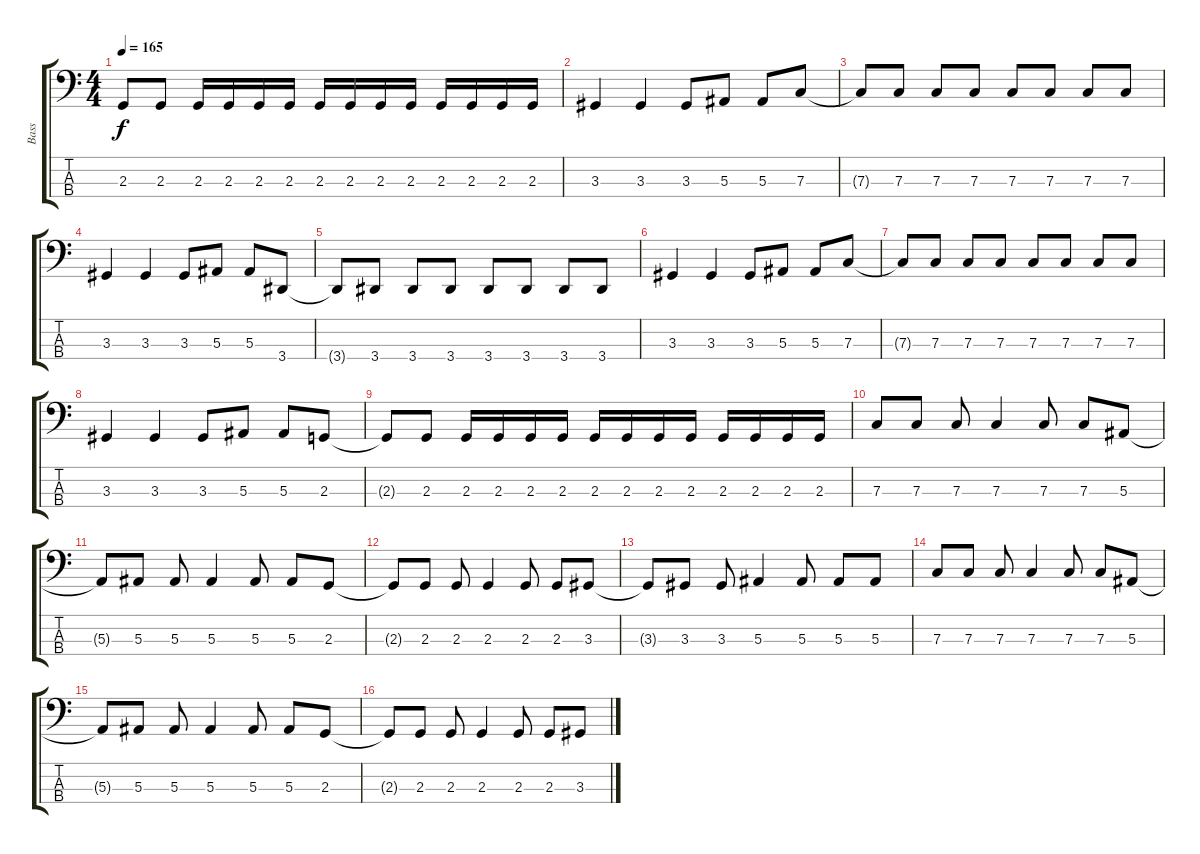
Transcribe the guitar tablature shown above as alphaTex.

\track ("Bass" "Bass") {instrument electricbassfinger}
\staff {score tabs}
\tuning (Eb2 Bb1 F1 C1) {hide}
\ts (4 4)
\tempo 165
\clef f4
\ks c
2.3{t}.8{dy f} 2.3.8 2.3.16 2.3.16 2.3.16 2.3.16 2.3.16 2.3.16 2.3.16 2.3.16 2.3.16 2.3.16 2.3.16 2.3.16 |
3.3.4 3.3.4 3.3.8 5.3.8 5.3.8 7.3.8 |
7.3{t}.8 7.3.8 7.3.8 7.3.8 7.3.8 7.3.8 7.3.8 7.3.8 |
3.3.4 3.3.4 3.3.8 5.3.8 5.3.8 3.4.8 |
3.4{t}.8 3.4.8 3.4.8 3.4.8 3.4.8 3.4.8 3.4.8 3.4.8 |
3.3.4 3.3.4 3.3.8 5.3.8 5.3.8 7.3.8 |
7.3{t}.8 7.3.8 7.3.8 7.3.8 7.3.8 7.3.8 7.3.8 7.3.8 |
3.3.4 3.3.4 3.3.8 5.3.8 5.3.8 2.3.8 |
2.3{t}.8 2.3.8 2.3.16 2.3.16 2.3.16 2.3.16 2.3.16 2.3.16 2.3.16 2.3.16 2.3.16 2.3.16 2.3.16 2.3.16 |
7.3.8 7.3.8 7.3.8 7.3.4 7.3.8 7.3.8 5.3.8 |
5.3{t}.8 5.3.8 5.3.8 5.3.4 5.3.8 5.3.8 2.3.8 |
2.3{t}.8 2.3.8 2.3.8 2.3.4 2.3.8 2.3.8 3.3.8 |
3.3{t}.8 3.3.8 3.3.8 5.3.4 5.3.8 5.3.8 5.3.8 |
7.3.8 7.3.8 7.3.8 7.3.4 7.3.8 7.3.8 5.3.8 |
5.3{t}.8 5.3.8 5.3.8 5.3.4 5.3.8 5.3.8 2.3.8 |
2.3{t}.8 2.3.8 2.3.8 2.3.4 2.3.8 2.3.8 3.3.8
